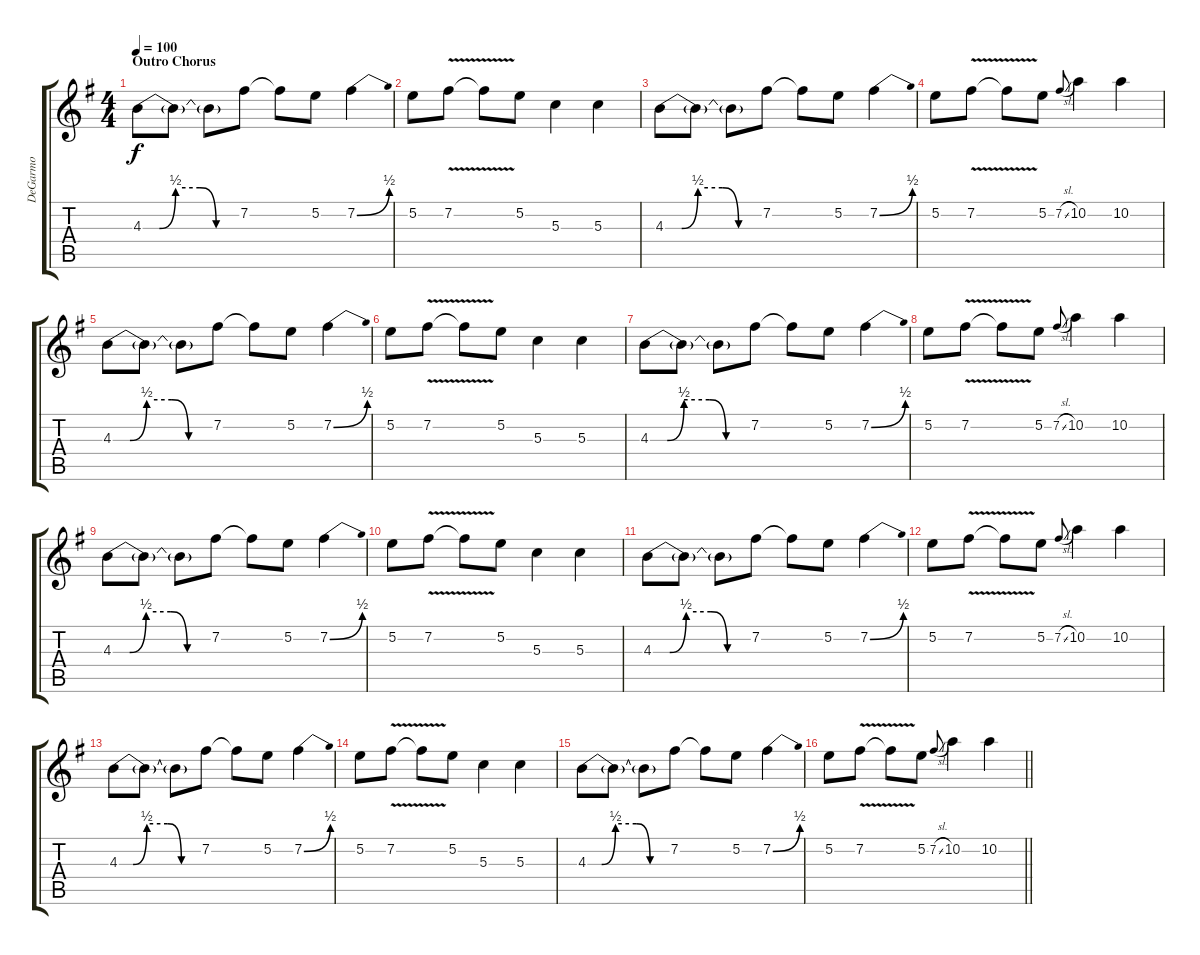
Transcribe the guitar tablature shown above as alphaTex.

\track ("DeGarmo" "DeGarmo") {instrument overdrivenguitar}
\staff {score tabs}
\tuning (E4 B3 G3 D3 A2 E2) {hide}
\ts (4 4)
\section ("" "Outro Chorus")
\tempo 100
\clef g2
\ks g
4.3{be (custom 0 0 10 0 20 2 35 2 45 0 60 0)}.8{dy f} 4.3{t}.8 4.3{t}.8 7.2.8 7.2{t}.8 5.2.8 7.2{be (bend 0 0 60 2)}.4 |
5.2.8 7.2{v}.8 7.2{t}.8 5.2.8 5.3.4 5.3.4 |
4.3{be (custom 0 0 10 0 20 2 35 2 45 0 60 0)}.8 4.3{t}.8 4.3{t}.8 7.2.8 7.2{t}.8 5.2.8 7.2{be (bend 0 0 60 2)}.4 |
5.2.8 7.2{v}.8 7.2{t}.8 5.2.8 7.2{sl}.8{gr onbeat} 10.2.4 10.2.4 |
4.3{be (custom 0 0 10 0 20 2 35 2 45 0 60 0)}.8 4.3{t}.8 4.3{t}.8 7.2.8 7.2{t}.8 5.2.8 7.2{be (bend 0 0 60 2)}.4 |
5.2.8 7.2{v}.8 7.2{t}.8 5.2.8 5.3.4 5.3.4 |
4.3{be (custom 0 0 10 0 20 2 35 2 45 0 60 0)}.8 4.3{t}.8 4.3{t}.8 7.2.8 7.2{t}.8 5.2.8 7.2{be (bend 0 0 60 2)}.4 |
5.2.8 7.2{v}.8 7.2{t}.8 5.2.8 7.2{sl}.8{gr onbeat} 10.2.4 10.2.4 |
4.3{be (custom 0 0 10 0 20 2 35 2 45 0 60 0)}.8 4.3{t}.8 4.3{t}.8 7.2.8 7.2{t}.8 5.2.8 7.2{be (bend 0 0 60 2)}.4 |
5.2.8 7.2{v}.8 7.2{t}.8 5.2.8 5.3.4 5.3.4 |
4.3{be (custom 0 0 10 0 20 2 35 2 45 0 60 0)}.8 4.3{t}.8 4.3{t}.8 7.2.8 7.2{t}.8 5.2.8 7.2{be (bend 0 0 60 2)}.4 |
5.2.8 7.2{v}.8 7.2{t}.8 5.2.8 7.2{sl}.8{gr onbeat} 10.2.4 10.2.4 |
4.3{be (custom 0 0 10 0 20 2 35 2 45 0 60 0)}.8 4.3{t}.8 4.3{t}.8 7.2.8 7.2{t}.8 5.2.8 7.2{be (bend 0 0 60 2)}.4 |
5.2.8 7.2{v}.8 7.2{t}.8 5.2.8 5.3.4 5.3.4 |
4.3{be (custom 0 0 10 0 20 2 35 2 45 0 60 0)}.8 4.3{t}.8 4.3{t}.8 7.2.8 7.2{t}.8 5.2.8 7.2{be (bend 0 0 60 2)}.4 |
\barLineRight lightlight
5.2.8 7.2{v}.8 7.2{t}.8 5.2.8 7.2{sl}.8{gr onbeat} 10.2.4 10.2.4
